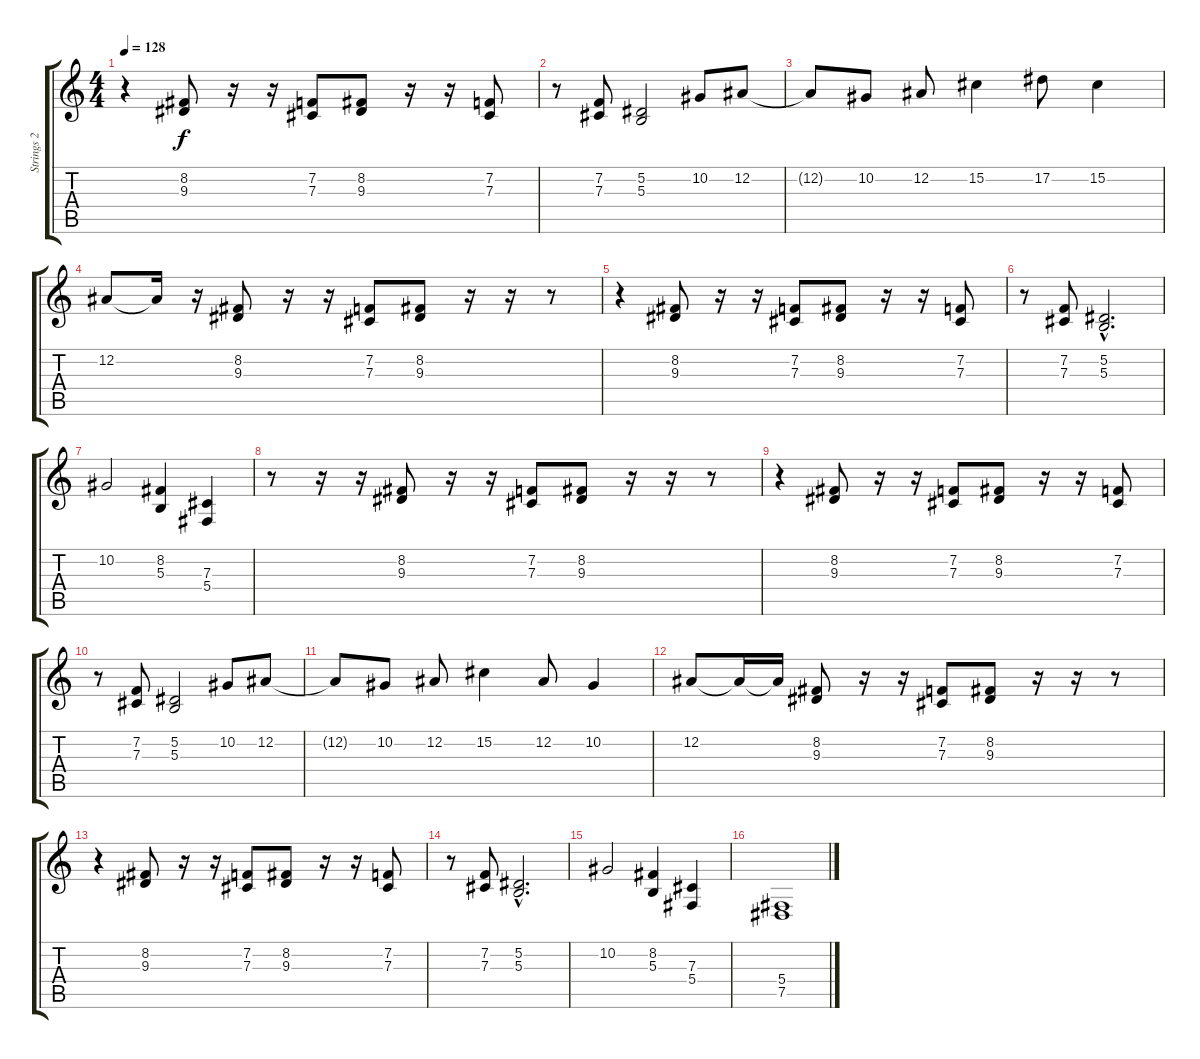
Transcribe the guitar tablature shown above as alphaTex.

\track ("Strings 2" "Strings 2") {instrument stringensemble1}
\staff {score tabs}
\tuning (Eb4 Bb3 Gb3 Db3 Ab2 Eb2) {hide}
\ts (4 4)
\tempo 128
\clef g2
\ks c
r.4{dy f} (8.2 9.3).8 r.16 r.16 (7.2 7.3).8 (8.2 9.3).8 r.16 r.16 (7.2 7.3).8 |
r.8 (7.2 7.3).8 (5.2 5.3).2 10.2.8 12.2.8 |
12.2{t}.8 10.2.8 12.2.8 15.2.4 17.2.8 15.2.4 |
12.2.8 12.2{t}.16 r.16 (8.2 9.3).8 r.16 r.16 (7.2 7.3).8 (8.2 9.3).8 r.16 r.16 r.8 |
r.4 (8.2 9.3).8 r.16 r.16 (7.2 7.3).8 (8.2 9.3).8 r.16 r.16 (7.2 7.3).8 |
r.8 (7.2 7.3).8 (5.2{hac} 5.3{hac}).2{d} |
10.2.2 (8.2 5.3).4 (7.3 5.4).4 |
r.8{volume 16} r.16 r.16 (8.2 9.3).8 r.16 r.16 (7.2 7.3).8 (8.2 9.3).8 r.16 r.16 r.8 |
r.4 (8.2 9.3).8 r.16 r.16 (7.2 7.3).8 (8.2 9.3).8 r.16 r.16 (7.2 7.3).8 |
r.8 (7.2 7.3).8 (5.2 5.3).2 10.2.8 12.2.8 |
12.2{t}.8 10.2.8 12.2.8 15.2.4 12.2.8 10.2.4 |
12.2.8 12.2{t}.16 12.2{t}.16 (8.2 9.3).8 r.16 r.16 (7.2 7.3).8 (8.2 9.3).8 r.16 r.16 r.8 |
r.4 (8.2 9.3).8 r.16 r.16 (7.2 7.3).8 (8.2 9.3).8 r.16 r.16 (7.2 7.3).8 |
r.8 (7.2 7.3).8 (5.2{hac} 5.3{hac}).2{d} |
10.2.2 (8.2 5.3).4 (7.3 5.4).4 |
\section ("" "")
(5.4 7.5).1{volume 13 instrument stringensemble1}
